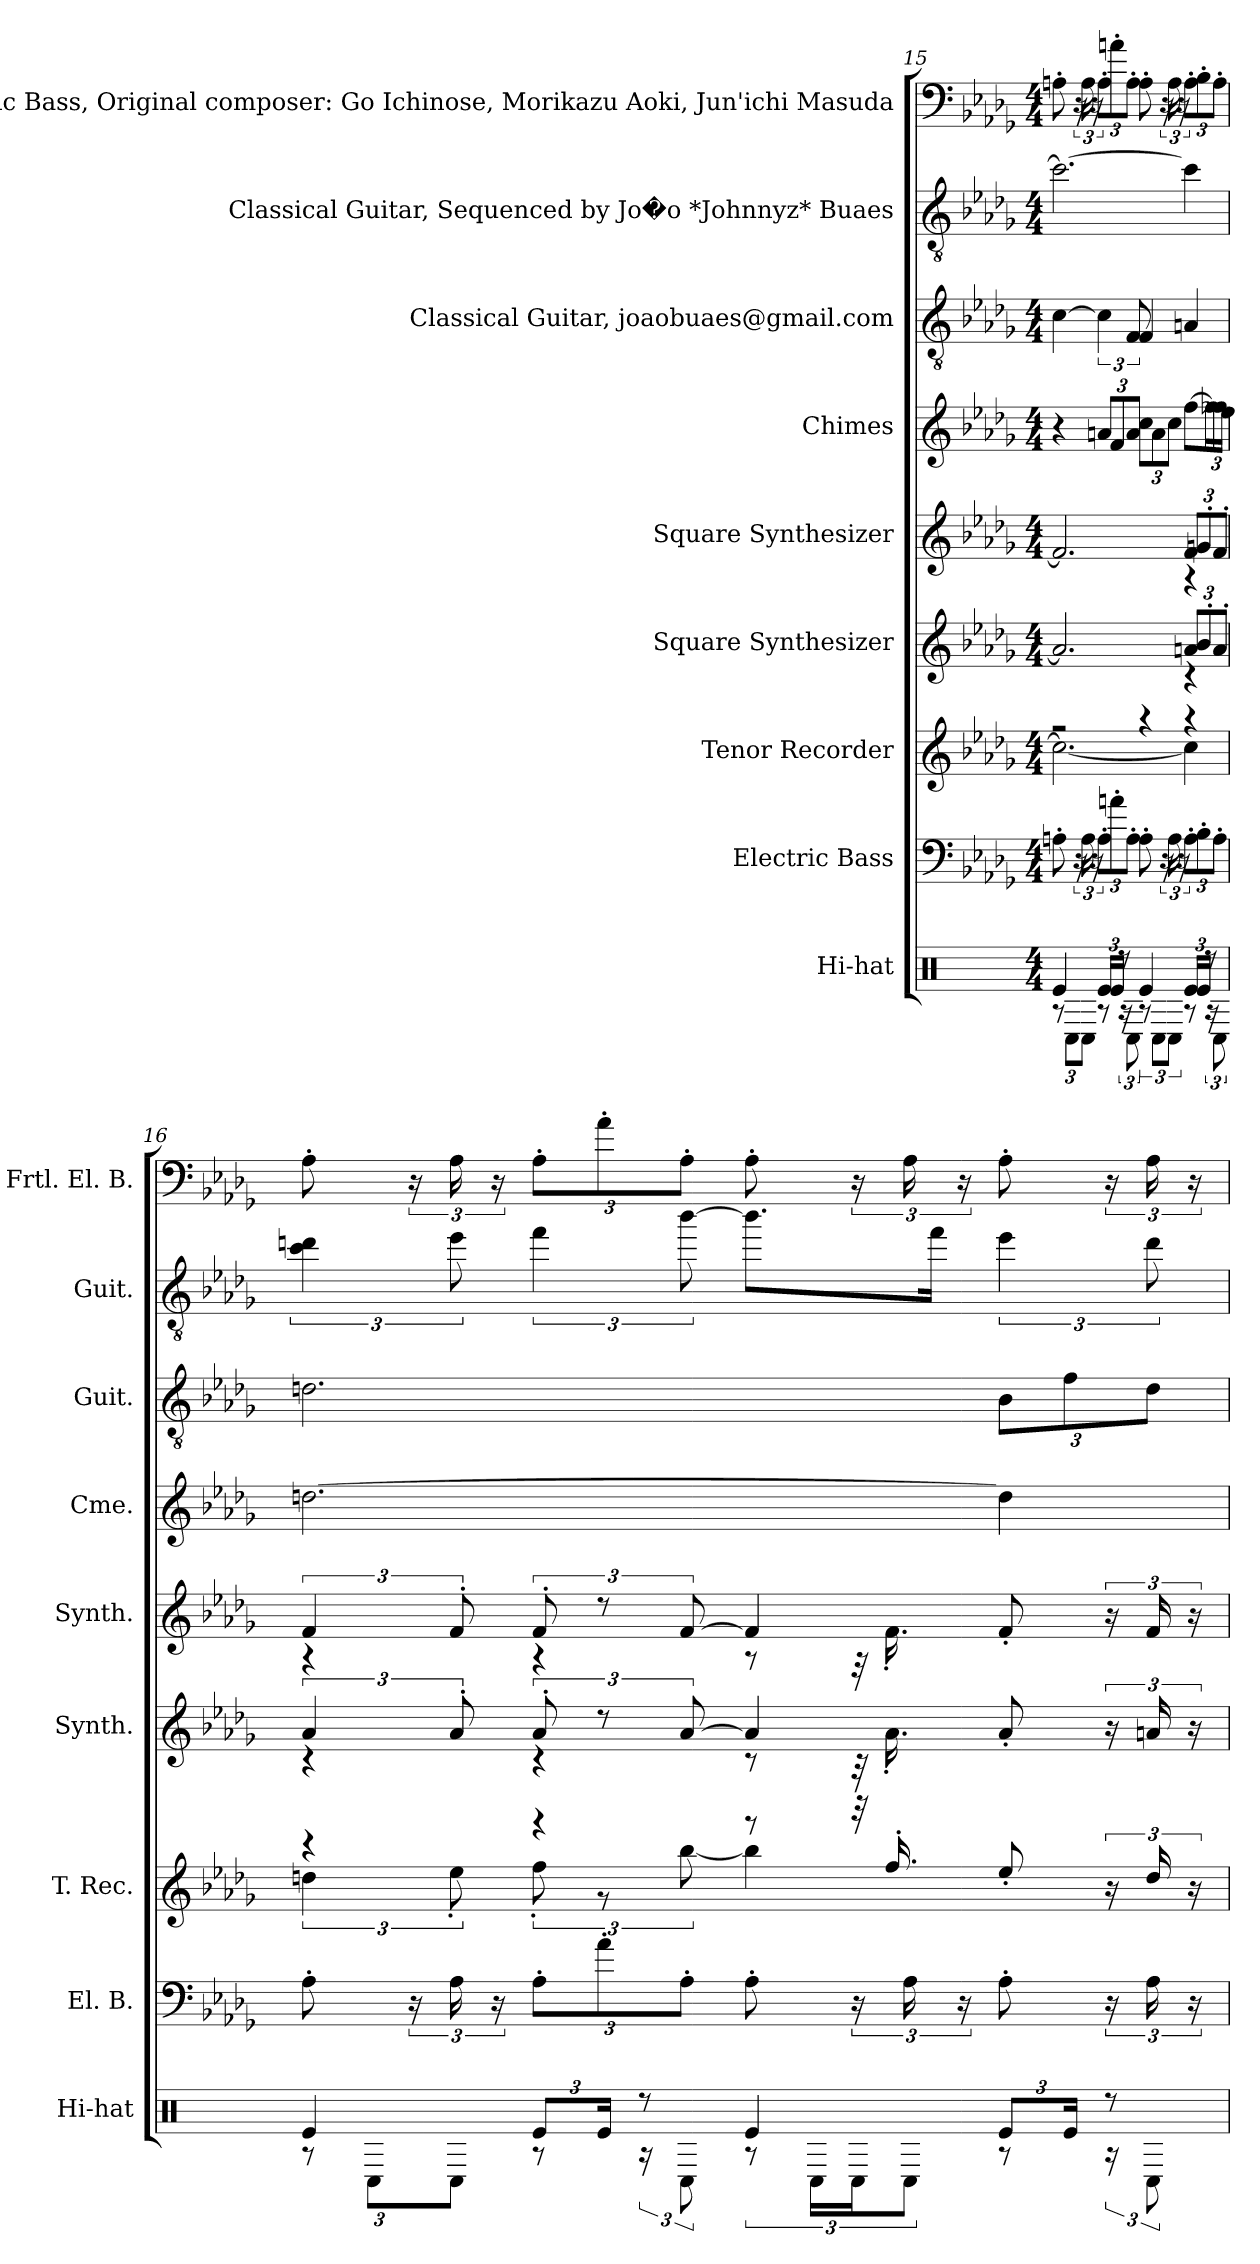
**kern	**kern	**kern	**kern	**kern	**kern	**kern	**kern	**kern
*part9	*part8	*part7	*part6	*part5	*part4	*part3	*part2	*part1
*staff9	*staff8	*staff7	*staff6	*staff5	*staff4	*staff3	*staff2	*staff1
*I"Hi-hat	*I"Electric Bass	*I"Tenor Recorder	*I"Square Synthesizer	*I"Square Synthesizer	*I"Chimes	*I"Classical Guitar, joaobuaes@gmail.com	*I"Classical Guitar, Sequenced by Jo�o *Johnnyz* Buaes	*I"Fretless Electric Bass, Original composer: Go Ichinose, Morikazu Aoki, Jun'ichi Masuda
*I'Hi-hat	*I'El. B.	*I'T. Rec.	*I'Synth.	*I'Synth.	*I'Cme.	*I'Guit.	*I'Guit.	*I'Frtl. El. B.
*clefX	*clefF4	*clefG2	*clefG2	*clefG2	*clefG2	*clefGv2	*clefGv2	*clefF4
*	*ITrd7c12	*	*	*	*	*	*	*ITrd7c12
*k[]	*k[b-e-a-d-g-]	*k[b-e-a-d-g-]	*k[b-e-a-d-g-]	*k[b-e-a-d-g-]	*k[b-e-a-d-g-]	*k[b-e-a-d-g-]	*k[b-e-a-d-g-]	*k[b-e-a-d-g-]
*M4/4	*M4/4	*M4/4	*M4/4	*M4/4	*M4/4	*M4/4	*M4/4	*M4/4
=15	=15	=15	=15	=15	=15	=15	=15	=15
*^	*	*^	*^	*^	*	*	*	*
4Re/	12r	8AAn'\	2r	2.cc\_	2.a/]	2.ryy	2.f/]	2.ryy	4r	[4c\	2.cc\_	8AAn'\
.	12RC\L	.	.	.	.	.	.	.	.	.	.	.
.	.	24r	.	.	.	.	.	.	.	.	.	24r
.	12RC\J	24AA\	.	.	.	.	.	.	.	.	.	24AA\
.	.	24r	.	.	.	.	.	.	.	.	.	24r
*Xbrackettup	*	*Xbrackettup	*	*	*	*	*	*	*Xbrackettup	*	*	*Xbrackettup
12Re/L	8r	12AA'\L	.	.	.	.	.	.	12an/L	6c\]	.	12AA'\L
24Re/Jk	.	12An'\	.	.	.	.	.	.	12f/	.	.	12An'\
*	*brackettup	*	*	*	*	*	*	*	*	*	*	*
8r	24r	.	.	.	.	.	.	.	.	.	.	.
.	12RC\	12AA'\J	.	.	.	.	.	.	12a/J	12F/	.	12AA'\J
4Re/	12r	8AA'\	4r	.	.	.	.	.	12cc\L	4F/	.	8AA'\
.	12RC\L	.	.	.	.	.	.	.	12a\	.	.	.
*	*	*brackettup	*	*	*	*	*	*	*	*	*	*brackettup
.	.	24r	.	.	.	.	.	.	.	.	.	24r
.	12RC\J	24AA\	.	.	.	.	.	.	12cc\J	.	.	24AA\
.	.	24r	.	.	.	.	.	.	.	.	.	24r
*Xbrackettup	*	*Xbrackettup	*	*	*Xbrackettup	*	*Xbrackettup	*	*	*	*	*Xbrackettup
12Re/L	8r	12AA'\L	4r	4cc\]	12an/L	4r	12f/L	4r	[8ff\L	4An/	4cc\]	12AA'\L
24Re/Jk	.	12BB-'\	.	.	12b-'/	.	12gn'/	.	.	.	.	12BB-'\
*	*brackettup	*	*	*	*	*	*	*	*	*	*	*
8r	24r	.	.	.	.	.	.	.	24ff\L]	.	.	.
.	12RC\	12AA'\J	.	.	12a'/J	.	12f'/J	.	24ff-X\	.	.	12AA'\J
.	.	.	.	.	.	.	.	.	24ee-\JJ	.	.	.
!!LO:PB:g=z
=16	=16	=16	=16	=16	=16	=16	=16	=16	=16	=16	=16	=16
*	*	*	*	*	*brackettup	*	*brackettup	*	*	*	*	*
4Re/	12r	8AA-'\	4r	6ddn\	6a-/	4r	6f/	4r	[2.ddn\	2.dn\	6cc\ 6ddn\	8AA-'\
.	12RC\L	.	.	.	.	.	.	.	.	.	.	.
*	*	*brackettup	*	*	*	*	*	*	*	*	*	*brackettup
.	.	24r	.	.	.	.	.	.	.	.	.	24r
.	12RC\J	24AA-\	.	12ee-'\	12a-'/	.	12f'/	.	.	.	12ee-\	24AA-\
.	.	24r	.	.	.	.	.	.	.	.	.	24r
*Xbrackettup	*	*Xbrackettup	*	*	*	*	*	*	*	*	*	*Xbrackettup
12Re/L	8r	12AA-'\L	4r	12ff'\	12a-'/	4r	12f'/	4r	.	.	6ff\	12AA-'\L
24Re/Jk	.	12A-'\	.	12r	12r	.	12r	.	.	.	.	12A-'\
*	*brackettup	*	*	*	*	*	*	*	*	*	*	*
8r	24r	.	.	.	.	.	.	.	.	.	.	.
.	12RC\	12AA-'\J	.	[12bb-\	[12a-/	.	[12f/	.	.	.	[12bb-\	12AA-'\J
4Re/	12r	8AA-'\	8r	4bb-\]	4a-/]	8r	4f/]	8r	.	.	8.bb-\L]	8AA-'\
.	24RC\LL	.	.	.	.	.	.	.	.	.	.	.
*	*Xbrackettup	*brackettup	*	*	*	*	*	*	*	*	*	*brackettup
.	24RC\J	24r	32r	.	.	32r	.	32r	.	.	.	24r
.	.	.	16.ff'/	.	.	16.a-'\	.	16.f'\	.	.	.	.
.	12RC\J	24AA-\	.	.	.	.	.	.	.	.	.	24AA-\
.	.	.	.	.	.	.	.	.	.	.	16ff\Jk	.
.	.	24r	.	.	.	.	.	.	.	.	.	24r
*	*	*	*	*	*	*	*	*	*	*Xbrackettup	*	*
12Re/L	8r	8AA-'\	8ee-'/	4ryy	8a-'/	4ryy	8f'/	4ryy	4dd\]	12B-\L	6ee-\	8AA-'\
24Re/Jk	.	.	.	.	.	.	.	.	.	12f\	.	.
*	*brackettup	*	*	*	*	*	*	*	*	*	*	*
8r	24r	24r	24r	.	24r	.	24r	.	.	.	.	24r
.	12RC\	24AA-\	24dd/	.	24an/	.	24f/	.	.	12d\J	12dd\	24AA-\
.	.	24r	24r	.	24r	.	24r	.	.	.	.	24r
*	*	*	*v	*v	*	*	*v	*v	*	*	*	*
*v	*v	*	*	*v	*v	*	*	*	*	*
=	=	=	=	=	=	=	=	=
*-	*-	*-	*-	*-	*-	*-	*-	*-
